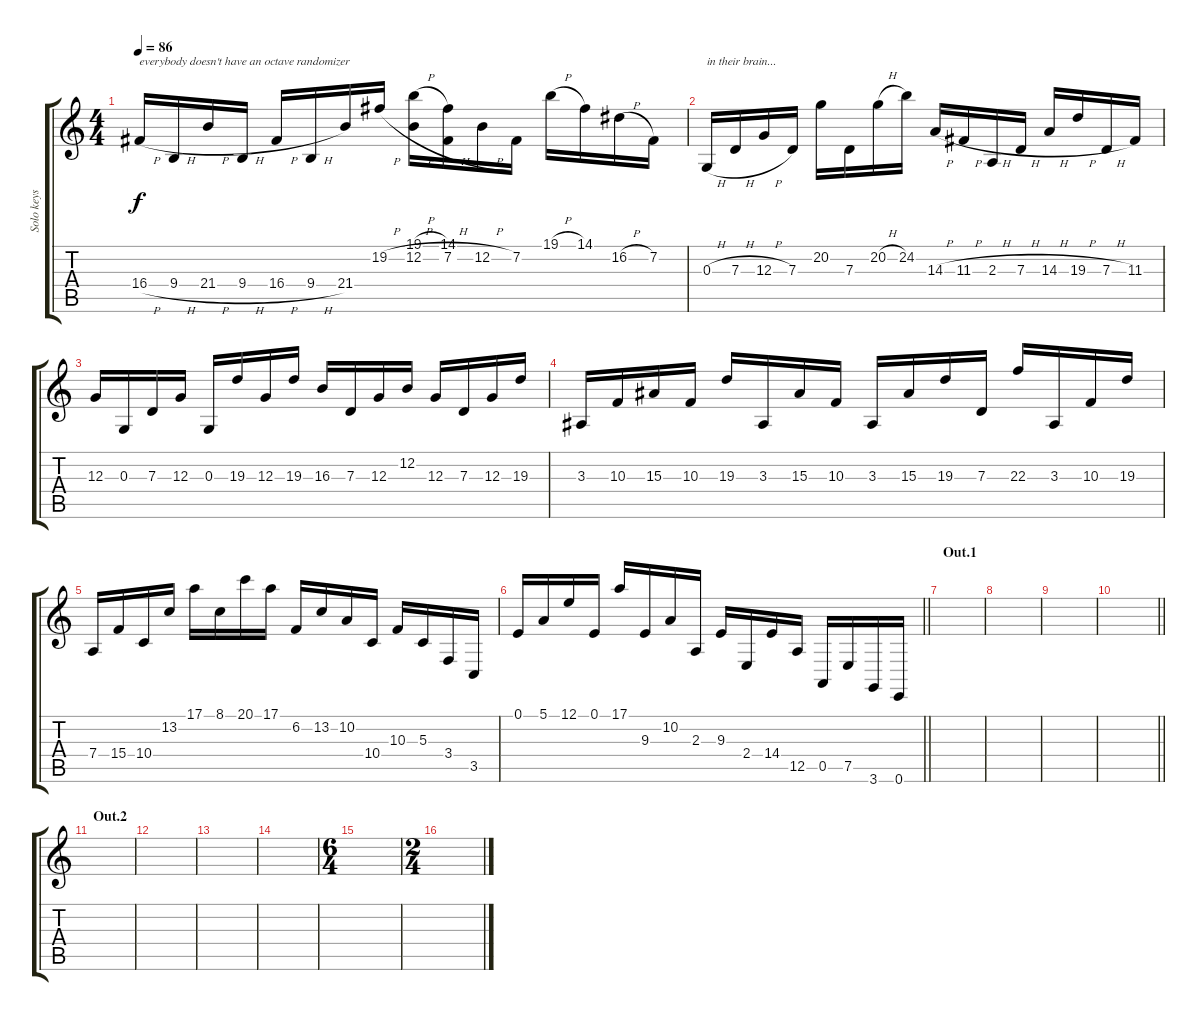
\track ("Solo keys" "Solo keys") {instrument lead2sawtooth}
\staff {score tabs}
\tuning (E4 B3 G3 D3 A2 E2) {hide}
\ts (4 4)
\tempo 86
\clef g2
\ks c
16.4{h}.16{txt "everybody doesn't have an octave randomizer" dy f} 9.4{h}.16 21.4{h}.16 9.4{h}.16 16.4{h}.16 9.4{h}.16 21.4.16 19.2{h}.16 (19.1{h} 12.2{h}).16 (14.1 7.2{h}).16 12.2{h}.16 7.2.16 19.1{h}.16 14.1.16 16.2{h}.16 7.2.16 |
0.3{h}.16{txt "in their brain..."} 7.3{h}.16 12.3{h}.16 7.3.16 20.2.16 7.3.16 20.2{h}.16 24.2.16 14.3{h}.16 11.3{h}.16 2.3{h}.16 7.3{h}.16 14.3{h}.16 19.3{h}.16 7.3{h}.16 11.3.16 |
12.3.16 0.3.16 7.3.16 12.3.16 0.3.16 19.3.16 12.3.16 19.3.16 16.3.16 7.3.16 12.3.16 12.2.16 12.3.16 7.3.16 12.3.16 19.3.16 |
3.3.16 10.3.16 15.3.16 10.3.16 19.3.16 3.3.16 15.3.16 10.3.16 3.3.16 15.3.16 19.3.16 7.3.16 22.3.16 3.3.16 10.3.16 19.3.16 |
7.4.16 15.4.16 10.4.16 13.2.16 17.1.16 8.1.16 20.1.16 17.1.16 6.2.16 13.2.16 10.2.16 10.4.16 10.3.16 5.3.16 3.4.16 3.5.16 |
\barLineRight lightlight
0.1.16 5.1.16 12.1.16 0.1.16 17.1.16 9.3.16 10.2.16 2.3.16 9.3.16 2.4.16 14.4.16 12.5.16 0.5.16 7.5.16 3.6.16 0.6.16 |
\section ("" "Out.1")
|
|
|
\barLineRight lightlight
|
\section ("" "Out.2")
|
|
|
|
\ts (6 4)
|
\ts (2 4)
